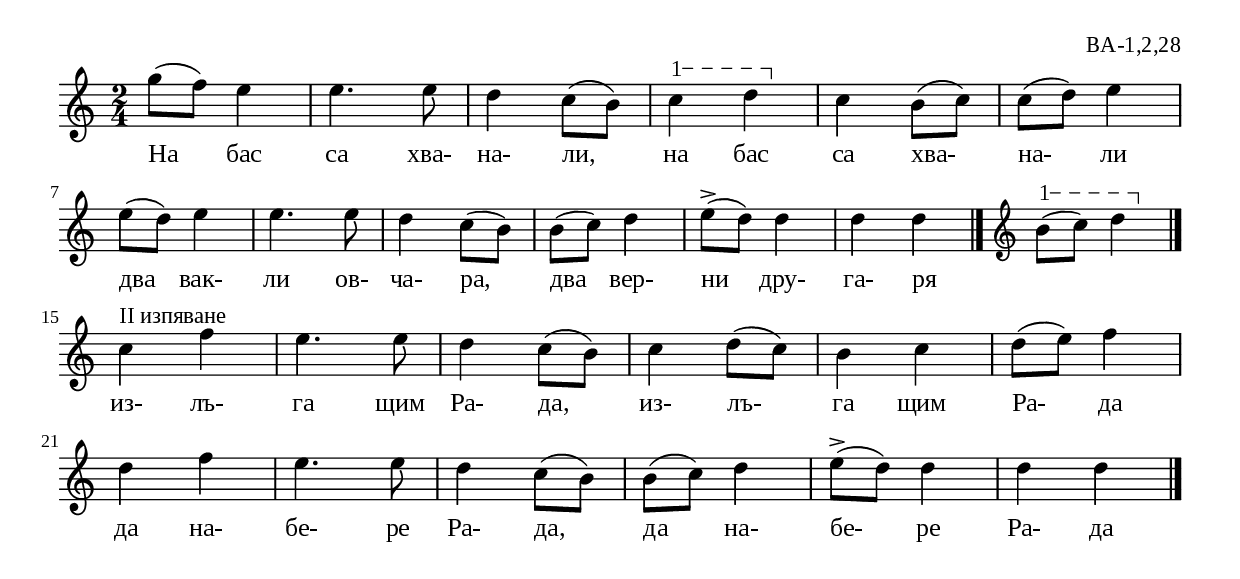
%{
BA_1_2_28
%}

\include "td-preamble.ly"

\score {
\relative c'' {
%% \tempo 4 = 152
  \time 2/4
g'8( f) e4 | e4. e8 | d4 c8( b) | 
\varA
c4\startTextSpan d\stopTextSpan | 
 c4 b8( c) | c8( d) e4 | 
 \break
 e8( d) e4 | e4. e8 | d4 c8( b) | b8( c) d4 | e8->( d) d4 | d4 d |
\bar "|." 
\endm
\varA
b8\startTextSpan[( c]) d4\stopTextSpan 
\bar "|." 
\break
c4^"II изпяване" f | e4. e8 | d4 c8( b) | c4 d8( c) | b4 c4 | d8( e) f4 | 
\break
 d4 f | e4. e8 | d4 c8( b) | b8( c) d4 | e8->( d) d4 | d4 d 
\bar "|." 
}
\addlyrics { На бас са хва- на- ли, на бас са хва- на- ли 
два вак- ли ов- ча- ра, два вер- ни дру- га- ря " " " " 
из- лъ- га щим Ра- да, из- лъ- га щим Ра- да да на- бе- ре Ра- да, да на- бе- ре Ра- да }
%
\layout {
  indent = #0
  line-width = 190\mm
  ragged-right=##f
}
%
\midi { 
	\context {
		\Score
		tempoWholesPerMinute = #(ly:make-moment 152 4)
		}
	}
}
%
\header{
  opus = "ВА-1,2,28"
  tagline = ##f
}


